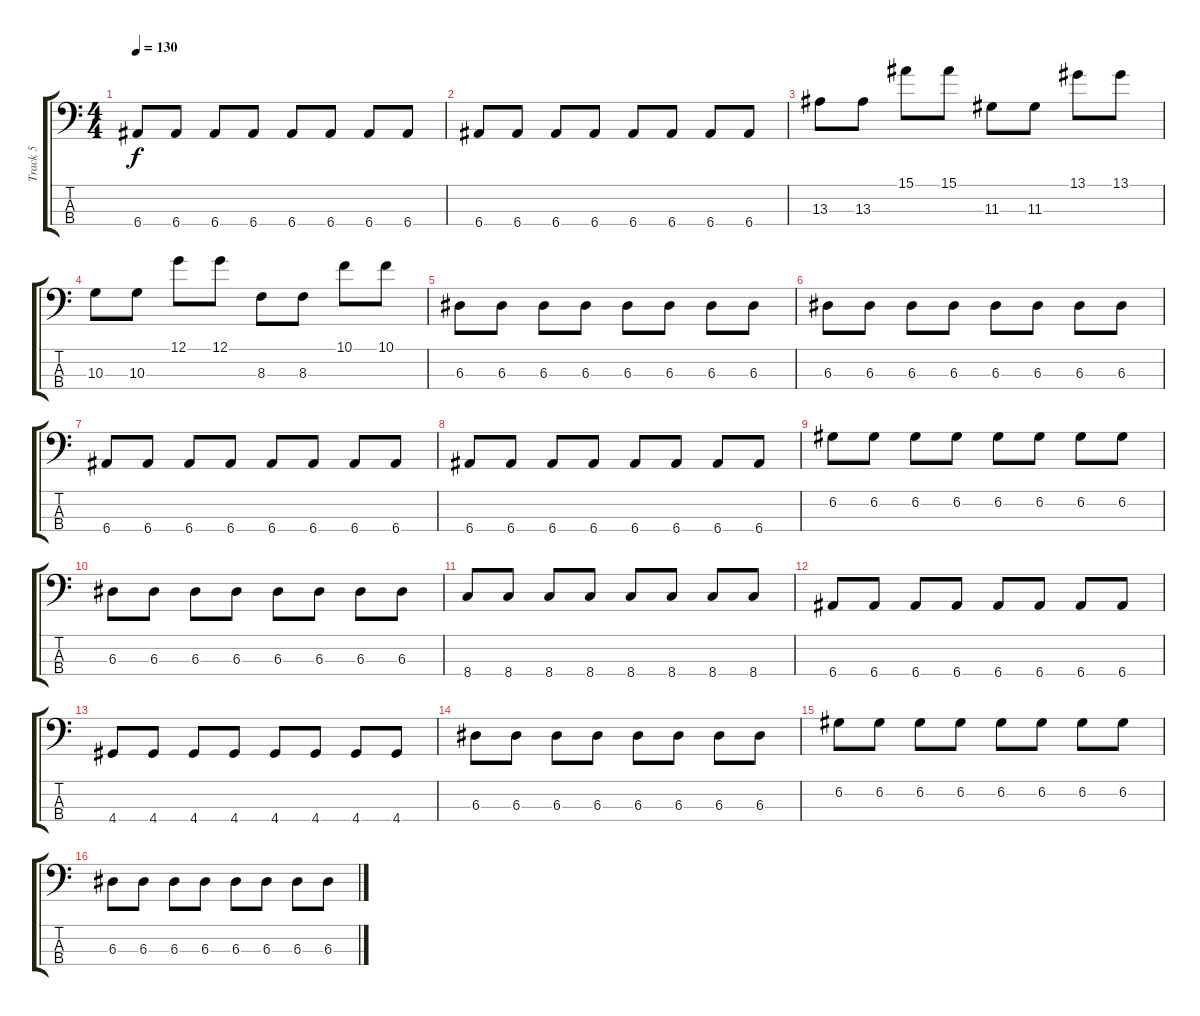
\track ("Track 5" "Track 5") {instrument electricbassfinger}
\staff {score tabs}
\tuning (G2 D2 A1 E1) {hide}
\ts (4 4)
\tempo 130
\clef f4
\ks c
6.4.8{dy f} 6.4.8 6.4.8 6.4.8 6.4.8 6.4.8 6.4.8 6.4.8 |
6.4.8 6.4.8 6.4.8 6.4.8 6.4.8 6.4.8 6.4.8 6.4.8 |
13.3.8 13.3.8 15.1.8 15.1.8 11.3.8 11.3.8 13.1.8 13.1.8 |
10.3.8 10.3.8 12.1.8 12.1.8 8.3.8 8.3.8 10.1.8 10.1.8 |
6.3.8 6.3.8 6.3.8 6.3.8 6.3.8 6.3.8 6.3.8 6.3.8 |
6.3.8 6.3.8 6.3.8 6.3.8 6.3.8 6.3.8 6.3.8 6.3.8 |
6.4.8 6.4.8 6.4.8 6.4.8 6.4.8 6.4.8 6.4.8 6.4.8 |
6.4.8 6.4.8 6.4.8 6.4.8 6.4.8 6.4.8 6.4.8 6.4.8 |
6.2.8 6.2.8 6.2.8 6.2.8 6.2.8 6.2.8 6.2.8 6.2.8 |
6.3.8 6.3.8 6.3.8 6.3.8 6.3.8 6.3.8 6.3.8 6.3.8 |
8.4.8 8.4.8 8.4.8 8.4.8 8.4.8 8.4.8 8.4.8 8.4.8 |
6.4.8 6.4.8 6.4.8 6.4.8 6.4.8 6.4.8 6.4.8 6.4.8 |
4.4.8 4.4.8 4.4.8 4.4.8 4.4.8 4.4.8 4.4.8 4.4.8 |
6.3.8 6.3.8 6.3.8 6.3.8 6.3.8 6.3.8 6.3.8 6.3.8 |
6.2.8 6.2.8 6.2.8 6.2.8 6.2.8 6.2.8 6.2.8 6.2.8 |
6.3.8 6.3.8 6.3.8 6.3.8 6.3.8 6.3.8 6.3.8 6.3.8
